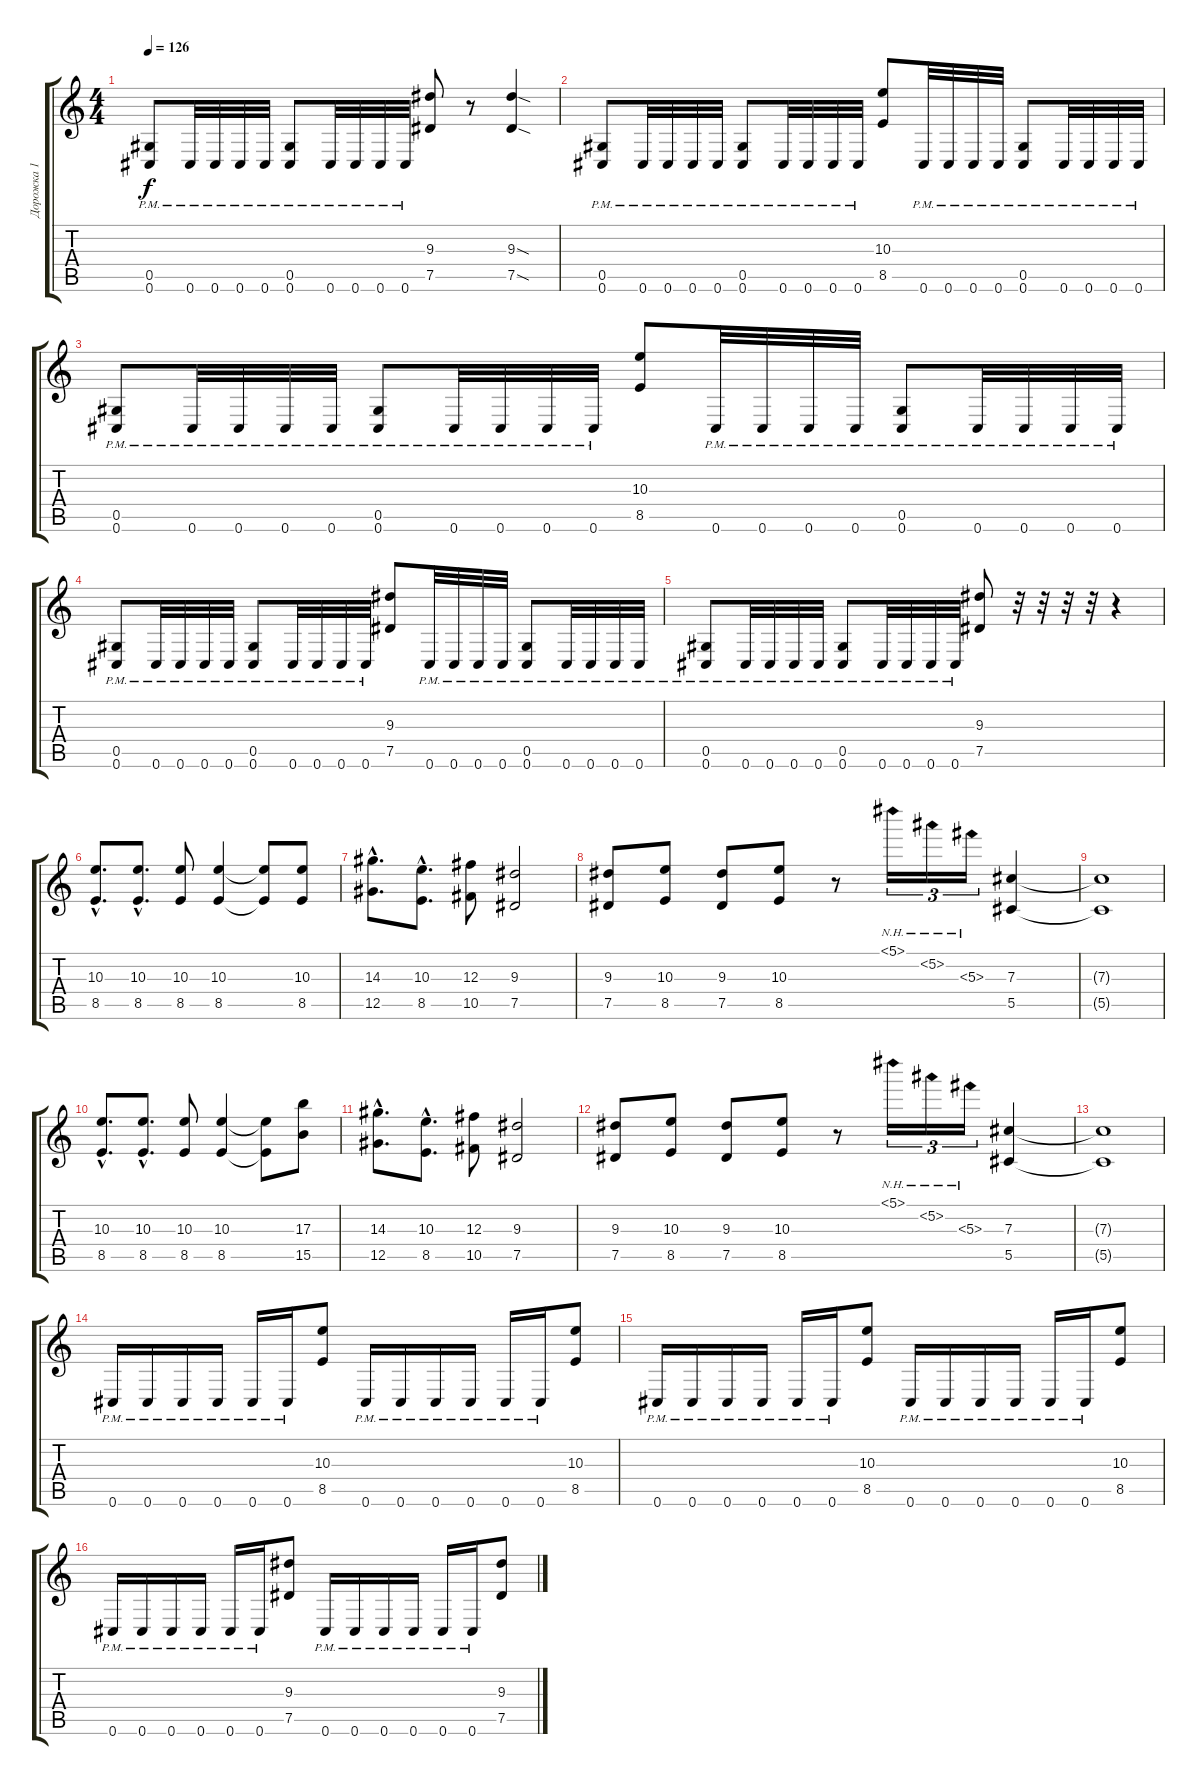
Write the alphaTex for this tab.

\track ("Дорожка 1" "Дорожка 1") {instrument distortionguitar}
\staff {score tabs}
\tuning (Eb4 Bb3 Gb3 Db3 Ab2 Db2) {hide}
\ts (4 4)
\tempo 126
\clef g2
\ks c
(0.5{pm} 0.6).8{dy f} 0.6{pm}.32 0.6{pm}.32 0.6{pm}.32 0.6{pm}.32 (0.5{pm} 0.6).8 0.6{pm}.32 0.6{pm}.32 0.6{pm}.32 0.6{pm}.32 (9.3 7.5).8 r.8 (9.3{sod} 7.5{sod}).4 |
(0.5{pm} 0.6).8 0.6{pm}.32 0.6{pm}.32 0.6{pm}.32 0.6{pm}.32 (0.5{pm} 0.6).8 0.6{pm}.32 0.6{pm}.32 0.6{pm}.32 0.6{pm}.32 (10.3 8.5).8 0.6{pm}.32 0.6{pm}.32 0.6{pm}.32 0.6{pm}.32 (0.5{pm} 0.6).8 0.6{pm}.32 0.6{pm}.32 0.6{pm}.32 0.6{pm}.32 |
(0.5{pm} 0.6).8 0.6{pm}.32 0.6{pm}.32 0.6{pm}.32 0.6{pm}.32 (0.5{pm} 0.6).8 0.6{pm}.32 0.6{pm}.32 0.6{pm}.32 0.6{pm}.32 (10.3 8.5).8 0.6{pm}.32 0.6{pm}.32 0.6{pm}.32 0.6{pm}.32 (0.5{pm} 0.6).8 0.6{pm}.32 0.6{pm}.32 0.6{pm}.32 0.6{pm}.32 |
(0.5{pm} 0.6).8 0.6{pm}.32 0.6{pm}.32 0.6{pm}.32 0.6{pm}.32 (0.5{pm} 0.6).8 0.6{pm}.32 0.6{pm}.32 0.6{pm}.32 0.6{pm}.32 (9.3 7.5).8 0.6{pm}.32 0.6{pm}.32 0.6{pm}.32 0.6{pm}.32 (0.5{pm} 0.6).8 0.6{pm}.32 0.6{pm}.32 0.6{pm}.32 0.6{pm}.32 |
(0.5{pm} 0.6).8 0.6{pm}.32 0.6{pm}.32 0.6{pm}.32 0.6{pm}.32 (0.5{pm} 0.6).8 0.6{pm}.32 0.6{pm}.32 0.6{pm}.32 0.6{pm}.32 (9.3 7.5).8 r.32 r.32 r.32 r.32 r.4 |
(10.3{hac} 8.5{hac}).8{d} (10.3{hac} 8.5{hac}).8{d} (10.3 8.5).8 (10.3 8.5).4 (10.3{t} 8.5{t}).8 (10.3 8.5).8 |
(14.3{hac} 12.5{hac}).8{d} (10.3{hac} 8.5{hac}).8{d} (12.3 10.5).8 (9.3 7.5).2 |
(9.3 7.5).8 (10.3 8.5).8 (9.3 7.5).8 (10.3 8.5).8 r.8 5.1{nh}.16{tu (3 2) volume 10 instrument guitarharmonics} 5.2{nh}.16{tu (3 2)} 5.3{nh}.16{tu (3 2)} (7.3 5.5).4{volume 13 instrument distortionguitar} |
(7.3{t} 5.5{t}).1 |
(10.3{hac} 8.5{hac}).8{d} (10.3{hac} 8.5{hac}).8{d} (10.3 8.5).8 (10.3 8.5).4 (10.3{t} 8.5{t}).8 (17.3 15.5).8 |
(14.3{hac} 12.5{hac}).8{d} (10.3{hac} 8.5{hac}).8{d} (12.3 10.5).8 (9.3 7.5).2 |
(9.3 7.5).8 (10.3 8.5).8 (9.3 7.5).8 (10.3 8.5).8 r.8 5.1{nh}.16{tu (3 2) volume 10 instrument guitarharmonics} 5.2{nh}.16{tu (3 2)} 5.3{nh}.16{tu (3 2)} (7.3 5.5).4{volume 13 instrument distortionguitar} |
(7.3{t} 5.5{t}).1 |
0.6{pm}.16 0.6{pm}.16 0.6{pm}.16 0.6{pm}.16 0.6{pm}.16 0.6{pm}.16 (10.3 8.5).8 0.6{pm}.16 0.6{pm}.16 0.6{pm}.16 0.6{pm}.16 0.6{pm}.16 0.6{pm}.16 (10.3 8.5).8 |
0.6{pm}.16 0.6{pm}.16 0.6{pm}.16 0.6{pm}.16 0.6{pm}.16 0.6{pm}.16 (10.3 8.5).8 0.6{pm}.16 0.6{pm}.16 0.6{pm}.16 0.6{pm}.16 0.6{pm}.16 0.6{pm}.16 (10.3 8.5).8 |
0.6{pm}.16 0.6{pm}.16 0.6{pm}.16 0.6{pm}.16 0.6{pm}.16 0.6{pm}.16 (9.3 7.5).8 0.6{pm}.16 0.6{pm}.16 0.6{pm}.16 0.6{pm}.16 0.6{pm}.16 0.6{pm}.16 (9.3 7.5).8
